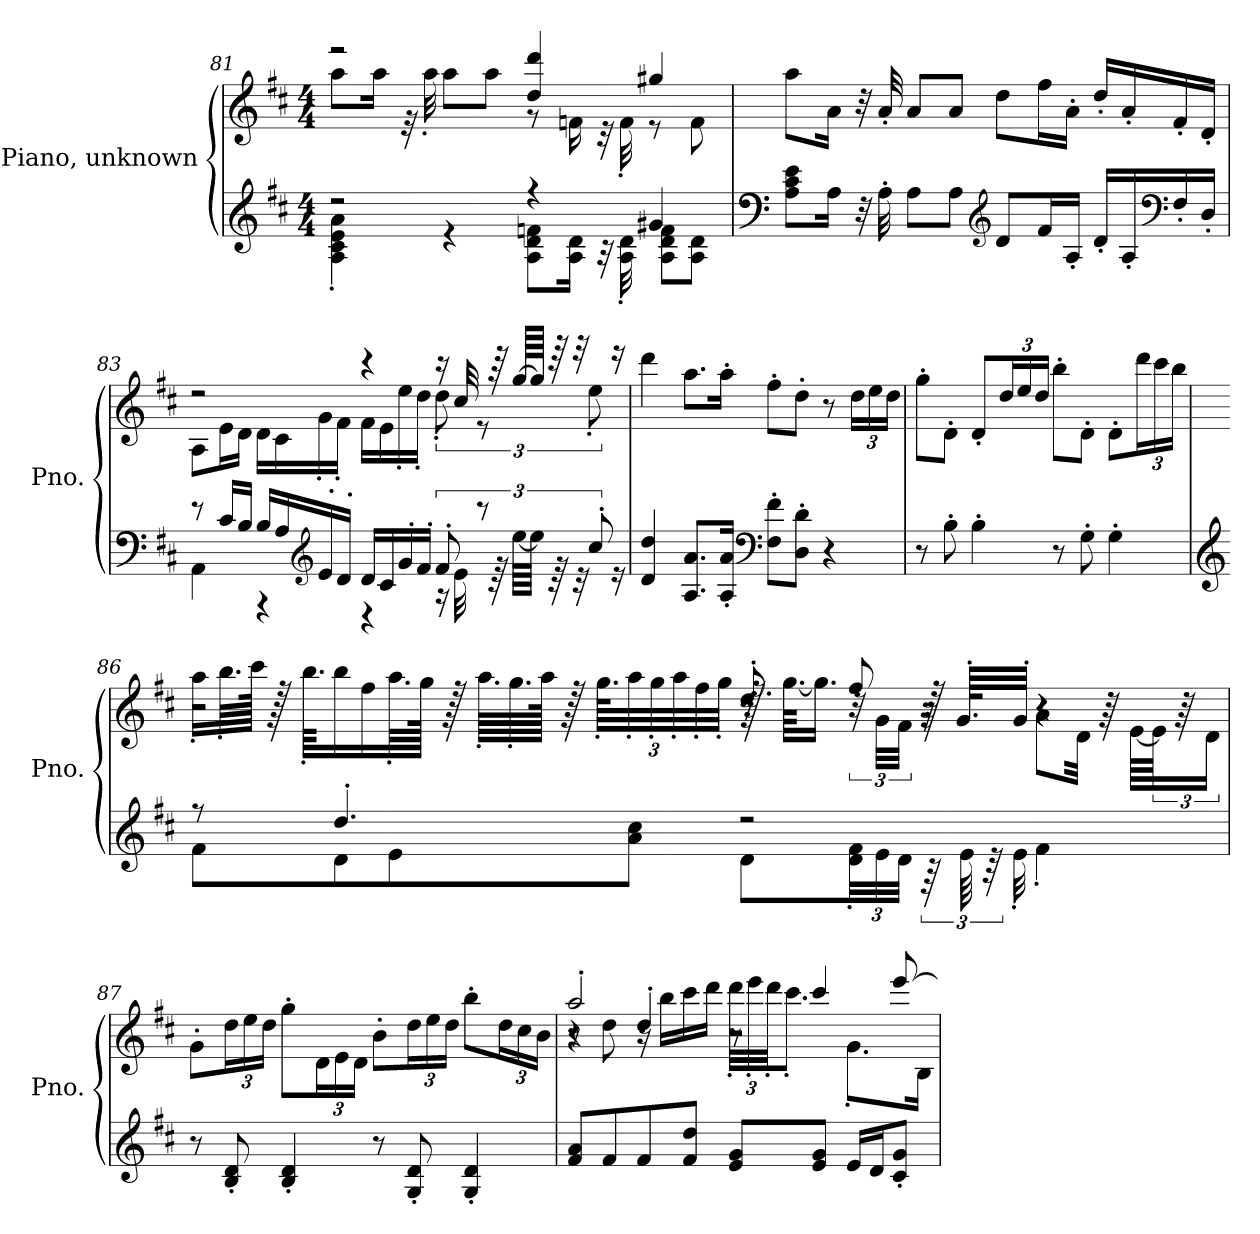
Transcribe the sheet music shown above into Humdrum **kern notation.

**kern	**kern
*part1	*part1
*staff2	*staff1
*I"Piano, unknown	*
*I'Pno.	*
*clefG2	*clefG2
*k[f#c#]	*k[f#c#]
*M4/4	*M4/4
=81	=81
*^	*^
2r	4A\' 4c#\' 4e\' 4a\'	2r	8aa\L
.	.	.	16aa\Jk
.	.	.	32r
.	.	.	32aa'\
.	4r	.	8aa\L
.	.	.	8aa\J
4r	8A\ 8d\ 8fn\L	4dd/ 4ddd/	8r
.	16A\ 16d\Jk	.	16fn\
.	32r	.	32r
.	32A\' 32d\'	.	32f'\
4g#X/	8A\ 8d\ 8f\L	4gg#X/	8r
.	8A\ 8d\J	.	8f\
*v	*v	*	*
*	*v	*v
!!LO:LB:g=z
=82	=82
*clefF4	*
8A\ 8c#\ 8e\L	8aa\L
16A\Jk	16a\Jk
32r	32r
32A'\	32a'/
8A\L	8a/L
8A\J	8a/J
*clefG2	*
8d/L	8dd\L
16f#/L	16ff#\L
16A'/JJ	16a'\JJ
16d'/LL	16dd'/LL
16A'/	16a'/
*clefF4	*
16F#'/	16f#'/
16D'/JJ	16d'/JJ
=83	=83
*^	*^
8r	4AA\	2r	8A\L
16c#/LL	.	.	16e\L
16B/JJ	.	.	16d\JJ
16B/LL	4r	.	16d\LL
16A/	.	.	16c#\
*clefG2	*	*	*
16e'/	.	.	16g'\
16d'/JJ	.	.	16f#'\JJ
16d/LL	4r	4r	16f#\LL
16c#/	.	.	16e\
16g'/	.	.	16ee'\
16f#'/JJ	.	.	16dd'\JJ
12f#'/	16r	16r	12dd'\
.	32e\	32cc#/	.
12r	.	.	12r
.	64r	64r	.
.	[64ee\LLLL	[64gg/LLLL	.
.	64ee\JJJJ]	64gg/JJJJ]	.
.	64r	64r	.
.	32r	32r	.
12cc#'/	.	.	12ee'\
.	16r	16r	.
*v	*v	*	*
*	*v	*v
!!LO:LB:g=z
=84	=84
4d/ 4dd/	4ddd\
8.A/ 8.a/L	8.aa\L
16A/' 16a/'Jk	16aa'\Jk
*clefF4	*
8F#\' 8f#\'L	8ff#'\L
8D\' 8d\'J	8dd'\J
4r	8r
*	*Xbrackettup
.	24dd\LL
.	24ee\
.	24dd\JJ
=85	=85
8r	8gg'\L
8B'\	8d'\J
4B'\	8d'/L
.	24dd/L
.	24ee/
.	24dd/JJ
8r	8bb'\L
8G'\	8d'\J
4G'\	8d'\L
.	24ddd\L
.	24ccc#\
.	24bb\JJ
!!LO:LB:g=z
=86	=86
*clefG2	*
*^	*^
*	*	*	*^
8r	8f#\L	2r	16aa'\LL	2r
.	.	.	64.bb'\LL	.
.	.	.	128ccc#\JJJJk	.
.	.	.	128r	.
.	.	.	64.bb'\KKLL	.
4.dd'/	8d\	.	16bb\	.
.	.	.	16ff#\	.
.	8e\	.	64.aa'\LL	.
.	.	.	128gg\JJJJk	.
.	.	.	128r	.
.	.	.	64.aa'\LLLL	.
.	.	.	64.gg'\	.
.	.	.	128aa\JJJJk	.
.	.	.	128r	.
.	.	.	64.gg'\KLLL	.
.	8a\ 8cc#\J	.	48aa'\	.
.	.	.	48gg'\	.
.	.	.	48aa'\	.
.	.	.	32ff#'\	.
.	.	.	32gg'\JJJ	.
2r	8d\L	8r	128r	8.dd'/
.	.	.	[64.gg\KKLL	.
.	.	.	16.gg\JJ]	.
*	*Xbrackettup	*	*brackettup	*
.	48d\' 48f#\'LL	8ff#/	48r	.
.	48e\	.	48g\LLL	.
.	48d\JJJ	.	48f#\JJJ	.
*	*brackettup	*	*	*
.	96r	.	16r	128r
.	.	.	.	64.g'/KLLL
.	96e\	.	.	.
.	96r	.	.	.
.	32e'\	.	.	32g'/JJJ
.	4f#'\	4r	8a\L	4r
.	.	.	32d\Jkk	.
.	.	.	64r	.
.	.	.	[64e\LLLL	.
.	.	.	96e\JJJJ]	.
.	.	.	96r	.
.	.	.	24d\	.
*v	*v	*	*	*
*	*v	*v	*v
!!LO:LB:g=z
=87	=87
8r	8g'\L
*	*Xbrackettup
8B/' 8d/'	24dd\L
.	24ee\
.	24dd\JJ
4B/' 4d/'	8gg'\L
.	24d\L
.	24e\
.	24d\JJ
8r	8b'\L
8G/' 8d/'	24dd\L
.	24ee\
.	24dd\JJ
4G/' 4d/'	8bb'\L
.	24dd\L
.	24cc#\
.	24b\JJ
=88	=88
*	*^
*	*	*^
8f#/ 8a/L	2aa'/	8r	4r
8f#/	.	8dd\	.
8f#/	.	16r	4dd'/
.	.	16bb\LL	.
8f#/ 8dd/J	.	16ccc#\	.
.	.	16ddd\JJ	.
8e/ 8g/L	8r	48ddd'\LLL	2r
.	.	48eee'\	.
.	.	48ddd'\JJ	.
.	.	8.ccc#'\J	.
8e/ 8g/J	4ccc#/	.	.
16e/LL	.	8.g'\L	.
16d/J	.	.	.
8c#/' 8g/'J	[8eee/	.	.
.	.	16B\Jk	.
*	*v	*v	*v
=	=
*-	*-
